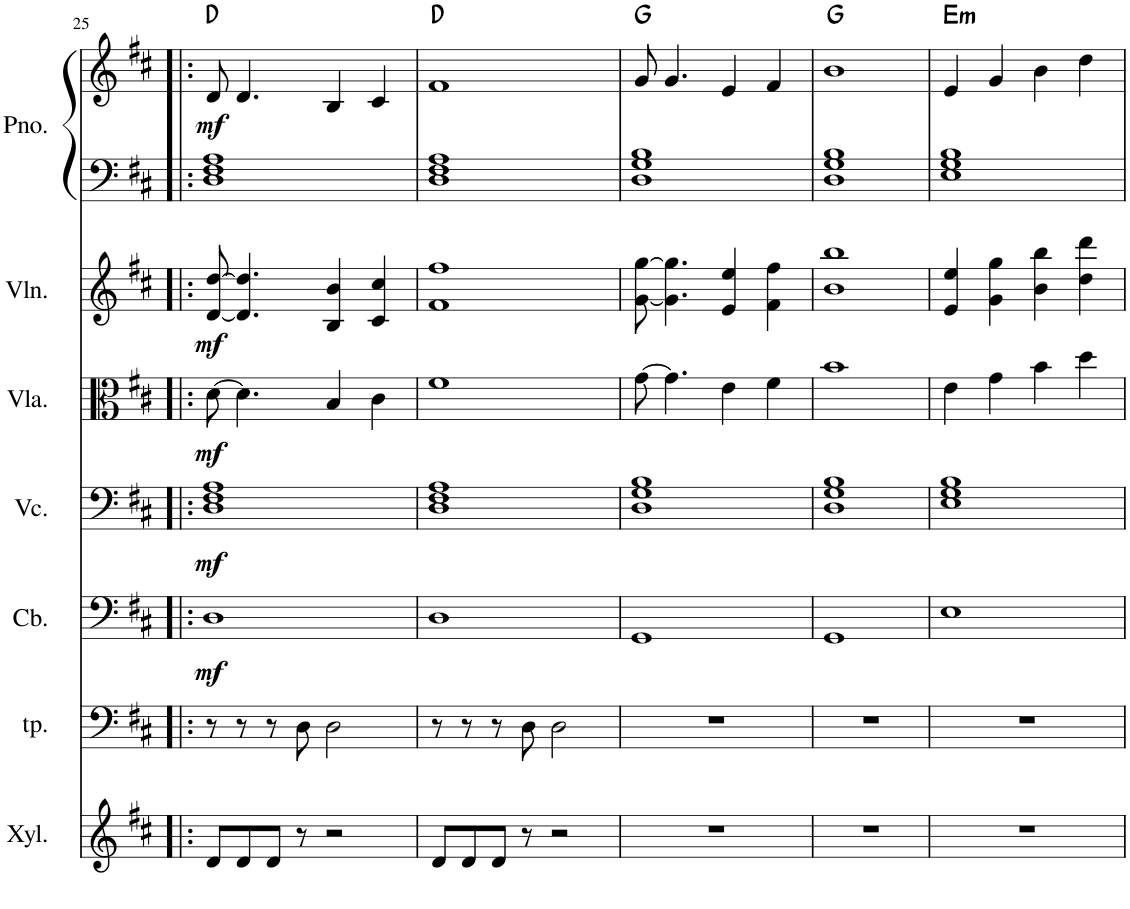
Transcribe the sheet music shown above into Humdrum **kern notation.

**kern	**kern	**kern	**dynam	**kern	**dynam	**kern	**dynam	**kern	**dynam	**kern	**kern	**dynam	**harte
*part7	*part6	*part5	*part5	*part4	*part4	*part3	*part3	*part2	*part2	*part1	*part1	*part1	*part1
*staff8	*staff7	*staff6	*staff6	*staff5	*staff5	*staff4	*staff4	*staff3	*staff3	*staff2	*staff1	*staff1/2	*
*I"Xylofón	*I"Tympany	*I"Kontrabas	*	*I"Violončelo	*	*I"Viola	*	*I"Husle	*	*I"Piano	*	*	*
*I'Xyl.	*I'tp.	*	*	*	*	*I'Vla.	*	*	*	*I'Pno.	*	*	*
!!LO:PB:g=z
*clefG2	*clefF4	*clefF4	*	*clefF4	*	*clefC3	*	*clefG2	*	*clefF4	*clefG2	*	*
*Trd-7c-12	*	*Trd7c12	*	*	*	*	*	*	*	*	*	*	*
*k[f#c#]	*k[f#c#]	*k[f#c#]	*	*k[f#c#]	*	*k[f#c#]	*	*k[f#c#]	*	*k[f#c#]	*k[f#c#]	*	*
*M4/4	*M4/4	*M4/4	*	*M4/4	*	*M4/4	*	*M4/4	*	*M4/4	*M4/4	*	*
=25!|:	=25!|:	=25!|:	=25!|:	=25!|:	=25!|:	=25!|:	=25!|:	=25!|:	=25!|:	=25!|:	=25!|:	=25!|:	=25!|:
!	!	!	!LO:DY:b	!	!LO:DY:b	!	!LO:DY:b	!	!LO:DY:b	!	!	!LO:DY:b	!
8d/L	8r	1D	mf	1D 1F# 1A	mf	[8d\	mf	[8d/ [8dd/	mf	1D 1F# 1A	8d/	mf	D:maj
8d/	8r	.	.	.	.	4.d\]	.	4.d/] 4.dd/]	.	.	4.d/	.	.
8d/J	8r	.	.	.	.	.	.	.	.	.	.	.	.
8r	8D\	.	.	.	.	.	.	.	.	.	.	.	.
2r	2D\	.	.	.	.	4B/	.	4B/ 4b/	.	.	4B/	.	.
.	.	.	.	.	.	4c#\	.	4c#/ 4cc#/	.	.	4c#/	.	.
=26	=26	=26	=26	=26	=26	=26	=26	=26	=26	=26	=26	=26	=26
8d/L	8r	1D	.	1D 1F# 1A	.	1f#	.	1f# 1ff#	.	1D 1F# 1A	1f#	.	D:maj
8d/	8r	.	.	.	.	.	.	.	.	.	.	.	.
8d/J	8r	.	.	.	.	.	.	.	.	.	.	.	.
8r	8D\	.	.	.	.	.	.	.	.	.	.	.	.
2r	2D\	.	.	.	.	.	.	.	.	.	.	.	.
=27	=27	=27	=27	=27	=27	=27	=27	=27	=27	=27	=27	=27	=27
1r	1r	1GG	.	1D 1G 1B	.	[8g\	.	[8g\ [8gg\	.	1D 1G 1B	8g/	.	G:maj
.	.	.	.	.	.	4.g\]	.	4.g\] 4.gg\]	.	.	4.g/	.	.
.	.	.	.	.	.	4e\	.	4e/ 4ee/	.	.	4e/	.	.
.	.	.	.	.	.	4f#\	.	4f#\ 4ff#\	.	.	4f#/	.	.
=28	=28	=28	=28	=28	=28	=28	=28	=28	=28	=28	=28	=28	=28
1r	1r	1GG	.	1D 1G 1B	.	1b	.	1b 1bb	.	1D 1G 1B	1b	.	G:maj
=29	=29	=29	=29	=29	=29	=29	=29	=29	=29	=29	=29	=29	=29
!	!	!	!	!	!	!	!	!	!	!	!	!	!LO:H:kt=m
1r	1r	1E	.	1E 1G 1B	.	4e\	.	4e/ 4ee/	.	1E 1G 1B	4e/	.	E:min
.	.	.	.	.	.	4g\	.	4g\ 4gg\	.	.	4g/	.	.
.	.	.	.	.	.	4b\	.	4b\ 4bb\	.	.	4b\	.	.
.	.	.	.	.	.	4dd\	.	4dd\ 4ddd\	.	.	4dd\	.	.
=	=	=	=	=	=	=	=	=	=	=	=	=	=
*-	*-	*-	*-	*-	*-	*-	*-	*-	*-	*-	*-	*-	*-
